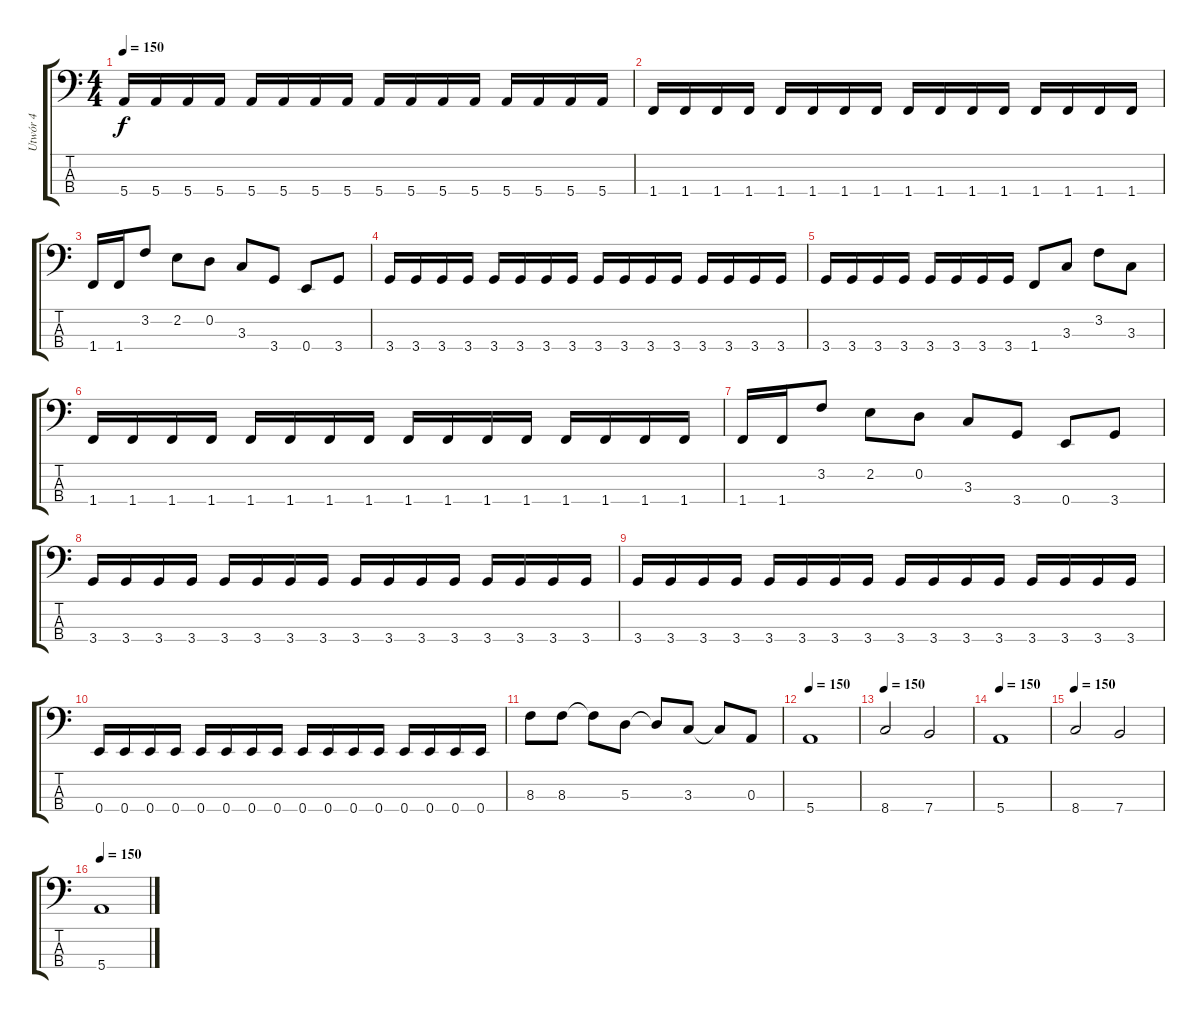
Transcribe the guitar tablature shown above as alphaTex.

\track ("Utwór 4" "Utwór 4") {instrument electricbassfinger}
\staff {score tabs}
\tuning (G2 D2 A1 E1) {hide}
\ts (4 4)
\tempo 150
\clef f4
\ks c
5.4.16{dy f} 5.4.16 5.4.16 5.4.16 5.4.16 5.4.16 5.4.16 5.4.16 5.4.16 5.4.16 5.4.16 5.4.16 5.4.16 5.4.16 5.4.16 5.4.16 |
1.4.16 1.4.16 1.4.16 1.4.16 1.4.16 1.4.16 1.4.16 1.4.16 1.4.16 1.4.16 1.4.16 1.4.16 1.4.16 1.4.16 1.4.16 1.4.16 |
1.4.16 1.4.16 3.2.8 2.2.8 0.2.8 3.3.8 3.4.8 0.4.8 3.4.8 |
3.4.16 3.4.16 3.4.16 3.4.16 3.4.16 3.4.16 3.4.16 3.4.16 3.4.16 3.4.16 3.4.16 3.4.16 3.4.16 3.4.16 3.4.16 3.4.16 |
3.4.16 3.4.16 3.4.16 3.4.16 3.4.16 3.4.16 3.4.16 3.4.16 1.4.8 3.3.8 3.2.8 3.3.8 |
1.4.16 1.4.16 1.4.16 1.4.16 1.4.16 1.4.16 1.4.16 1.4.16 1.4.16 1.4.16 1.4.16 1.4.16 1.4.16 1.4.16 1.4.16 1.4.16 |
1.4.16 1.4.16 3.2.8 2.2.8 0.2.8 3.3.8 3.4.8 0.4.8 3.4.8 |
3.4.16 3.4.16 3.4.16 3.4.16 3.4.16 3.4.16 3.4.16 3.4.16 3.4.16 3.4.16 3.4.16 3.4.16 3.4.16 3.4.16 3.4.16 3.4.16 |
3.4.16 3.4.16 3.4.16 3.4.16 3.4.16 3.4.16 3.4.16 3.4.16 3.4.16 3.4.16 3.4.16 3.4.16 3.4.16 3.4.16 3.4.16 3.4.16 |
0.4.16 0.4.16 0.4.16 0.4.16 0.4.16 0.4.16 0.4.16 0.4.16 0.4.16 0.4.16 0.4.16 0.4.16 0.4.16 0.4.16 0.4.16 0.4.16 |
8.3.8 8.3.8 8.3{t}.8 5.3.8 5.3{t}.8 3.3.8 3.3{t}.8 0.3.8 |
\tempo 150
5.4.1 |
\tempo 150
8.4.2 7.4.2 |
\tempo 150
5.4.1 |
\tempo 150
8.4.2 7.4.2 |
\tempo 150
5.4.1
